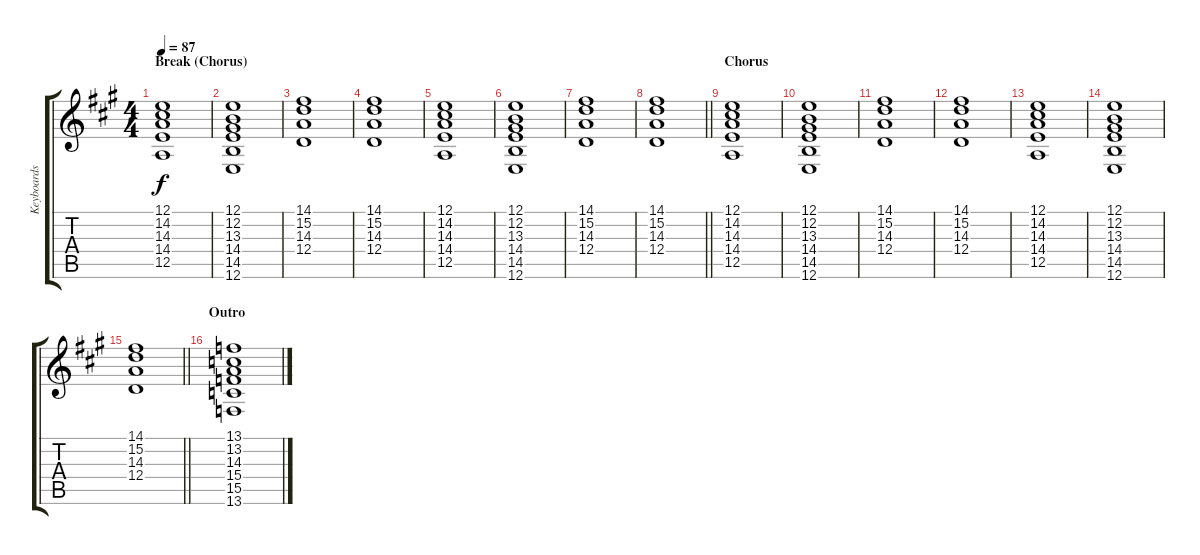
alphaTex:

\track ("Keyboards 2" "Keyboards ") {instrument stringensemble1}
\staff {score tabs}
\tuning (E4 B3 G3 D3 A2 E2) {hide}
\ts (4 4)
\section ("" "Break (Chorus)")
\tempo 87
\clef g2
\ks a
(12.1 14.2 14.3 14.4 12.5).1{dy f} |
(12.1 12.2 13.3 14.4 14.5 12.6).1 |
(14.1 15.2 14.3 12.4).1 |
(14.1 15.2 14.3 12.4).1 |
(12.1 14.2 14.3 14.4 12.5).1 |
(12.1 12.2 13.3 14.4 14.5 12.6).1 |
(14.1 15.2 14.3 12.4).1 |
\barLineRight lightlight
(14.1 15.2 14.3 12.4).1 |
\section ("" "Chorus")
(12.1 14.2 14.3 14.4 12.5).1{volume 7} |
(12.1 12.2 13.3 14.4 14.5 12.6).1 |
(14.1 15.2 14.3 12.4).1 |
(14.1 15.2 14.3 12.4).1 |
(12.1 14.2 14.3 14.4 12.5).1 |
(12.1 12.2 13.3 14.4 14.5 12.6).1 |
\barLineRight lightlight
(14.1 15.2 14.3 12.4).1 |
\section ("" "Outro")
(13.1 13.2 14.3 15.4 15.5 13.6).1
